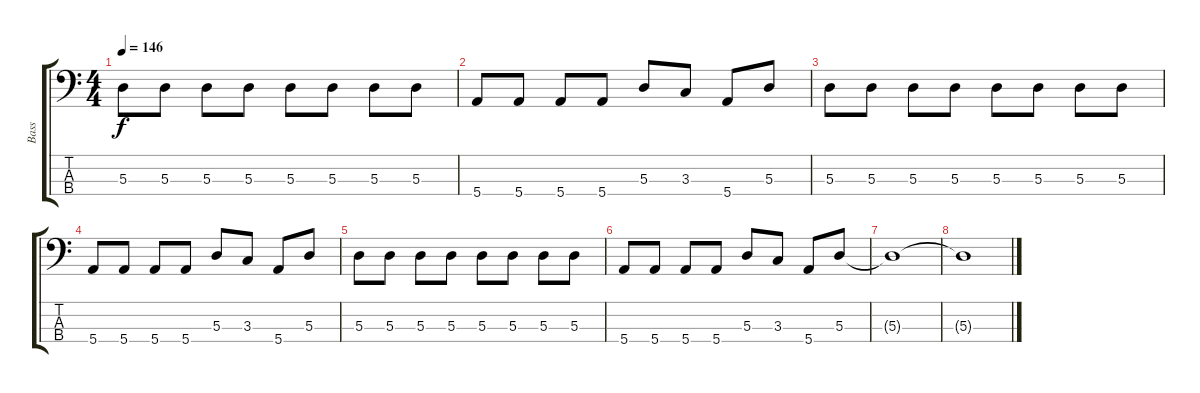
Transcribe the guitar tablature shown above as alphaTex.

\track ("Bass" "Bass") {instrument electricbassfinger}
\staff {score tabs}
\tuning (G2 D2 A1 E1) {hide}
\ts (4 4)
\tempo 146
\clef f4
\ks c
5.3.8{dy f} 5.3.8 5.3.8 5.3.8 5.3.8 5.3.8 5.3.8 5.3.8 |
5.4.8 5.4.8 5.4.8 5.4.8 5.3.8 3.3.8 5.4.8 5.3.8 |
5.3.8 5.3.8 5.3.8 5.3.8 5.3.8 5.3.8 5.3.8 5.3.8 |
5.4.8 5.4.8 5.4.8 5.4.8 5.3.8 3.3.8 5.4.8 5.3.8 |
5.3.8 5.3.8 5.3.8 5.3.8 5.3.8 5.3.8 5.3.8 5.3.8 |
5.4.8 5.4.8 5.4.8 5.4.8 5.3.8 3.3.8 5.4.8 5.3.8 |
5.3{t}.1 |
5.3{t}.1
